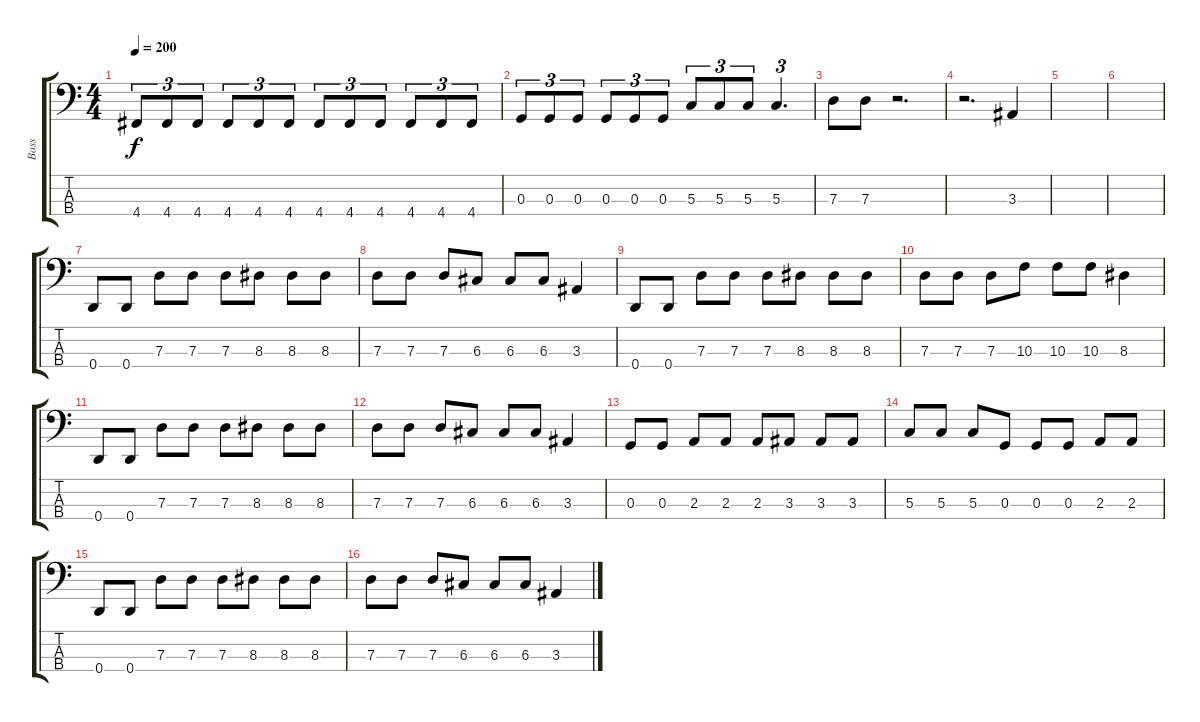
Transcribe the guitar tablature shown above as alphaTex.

\track ("Bass" "Bass") {instrument electricbassfinger}
\staff {score tabs}
\tuning (F2 C2 G1 D1) {hide}
\ts (4 4)
\tempo 200
\clef f4
\ks c
4.4.8{tu (3 2) dy f} 4.4.8{tu (3 2)} 4.4.8{tu (3 2)} 4.4.8{tu (3 2)} 4.4.8{tu (3 2)} 4.4.8{tu (3 2)} 4.4.8{tu (3 2)} 4.4.8{tu (3 2)} 4.4.8{tu (3 2)} 4.4.8{tu (3 2)} 4.4.8{tu (3 2)} 4.4.8{tu (3 2)} |
0.3.8{tu (3 2)} 0.3.8{tu (3 2)} 0.3.8{tu (3 2)} 0.3.8{tu (3 2)} 0.3.8{tu (3 2)} 0.3.8{tu (3 2)} 5.3.8{tu (3 2)} 5.3.8{tu (3 2)} 5.3.8{tu (3 2)} 5.3.4{d tu (3 2)} |
7.3.8 7.3.8 r.2{d} |
r.2{d} 3.3.4 |
|
|
0.4.8 0.4.8 7.3.8 7.3.8 7.3.8 8.3.8 8.3.8 8.3.8 |
7.3.8 7.3.8 7.3.8 6.3.8 6.3.8 6.3.8 3.3.4 |
0.4.8 0.4.8 7.3.8 7.3.8 7.3.8 8.3.8 8.3.8 8.3.8 |
7.3.8 7.3.8 7.3.8 10.3.8 10.3.8 10.3.8 8.3.4 |
0.4.8 0.4.8 7.3.8 7.3.8 7.3.8 8.3.8 8.3.8 8.3.8 |
7.3.8 7.3.8 7.3.8 6.3.8 6.3.8 6.3.8 3.3.4 |
0.3.8 0.3.8 2.3.8 2.3.8 2.3.8 3.3.8 3.3.8 3.3.8 |
5.3.8 5.3.8 5.3.8 0.3.8 0.3.8 0.3.8 2.3.8 2.3.8 |
0.4.8 0.4.8 7.3.8 7.3.8 7.3.8 8.3.8 8.3.8 8.3.8 |
7.3.8 7.3.8 7.3.8 6.3.8 6.3.8 6.3.8 3.3.4
